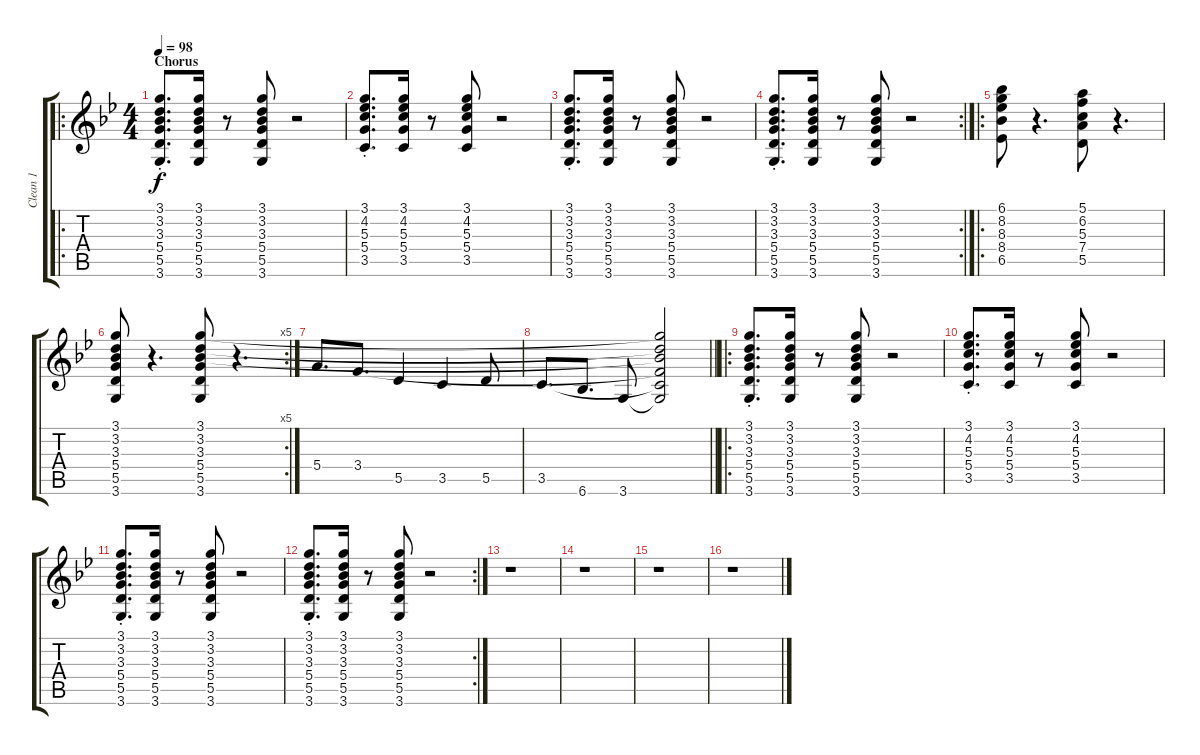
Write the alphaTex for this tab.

\track ("Clean 1" "Clean 1") {instrument electricguitarmuted}
\staff {score tabs}
\tuning (E4 B3 G3 D3 A2 E2) {hide}
\ro
\ts (4 4)
\section ("" "Chorus")
\tempo 98
\clef g2
\ks bb
(3.1{st} 3.2{st} 3.3{st} 5.4{st} 5.5{st} 3.6{st}).8{d dy f} (3.1 3.2 3.3 5.4 5.5 3.6).16 r.8 (3.1 3.2 3.3 5.4 5.5 3.6).8 r.2 |
(3.1{st} 4.2{st} 5.3{st} 5.4{st} 3.5{st}).8{d} (3.1 4.2 5.3 5.4 3.5).16 r.8 (3.1 4.2 5.3 5.4 3.5).8 r.2 |
(3.1{st} 3.2{st} 3.3{st} 5.4{st} 5.5{st} 3.6{st}).8{d} (3.1 3.2 3.3 5.4 5.5 3.6).16 r.8 (3.1 3.2 3.3 5.4 5.5 3.6).8 r.2 |
\rc 2
(3.1{st} 3.2{st} 3.3{st} 5.4{st} 5.5{st} 3.6{st}).8{d} (3.1 3.2 3.3 5.4 5.5 3.6).16 r.8 (3.1 3.2 3.3 5.4 5.5 3.6).8 r.2 |
\ro
(6.1 8.2 8.3 8.4 6.5).8 r.4{d} (5.1 6.2 5.3 7.4 5.5).8 r.4{d} |
\rc 5
(3.1 3.2 3.3 5.4 5.5 3.6).8 r.4{d} (3.1 3.2 3.3 5.4 5.5 3.6).8 r.4{d} |
5.4.8{d} 3.4.8{d} 5.5.4 3.5.4 5.5.8 |
\barLineRight lightlight
3.5.8{d} 6.6.8{d} 3.6.8 (3.1{t} 3.2{t} 3.3{t} 3.4{t} 3.5{t} 3.6{t}).2 |
\ro
(3.1{st} 3.2{st} 3.3{st} 5.4{st} 5.5{st} 3.6{st}).8{d} (3.1 3.2 3.3 5.4 5.5 3.6).16 r.8 (3.1 3.2 3.3 5.4 5.5 3.6).8 r.2 |
(3.1{st} 4.2{st} 5.3{st} 5.4{st} 3.5{st}).8{d} (3.1 4.2 5.3 5.4 3.5).16 r.8 (3.1 4.2 5.3 5.4 3.5).8 r.2 |
(3.1{st} 3.2{st} 3.3{st} 5.4{st} 5.5{st} 3.6{st}).8{d} (3.1 3.2 3.3 5.4 5.5 3.6).16 r.8 (3.1 3.2 3.3 5.4 5.5 3.6).8 r.2 |
\rc 2
(3.1{st} 3.2{st} 3.3{st} 5.4{st} 5.5{st} 3.6{st}).8{d} (3.1 3.2 3.3 5.4 5.5 3.6).16 r.8 (3.1 3.2 3.3 5.4 5.5 3.6).8 r.2 |
r.1 |
r.1 |
r.1 |
r.1
